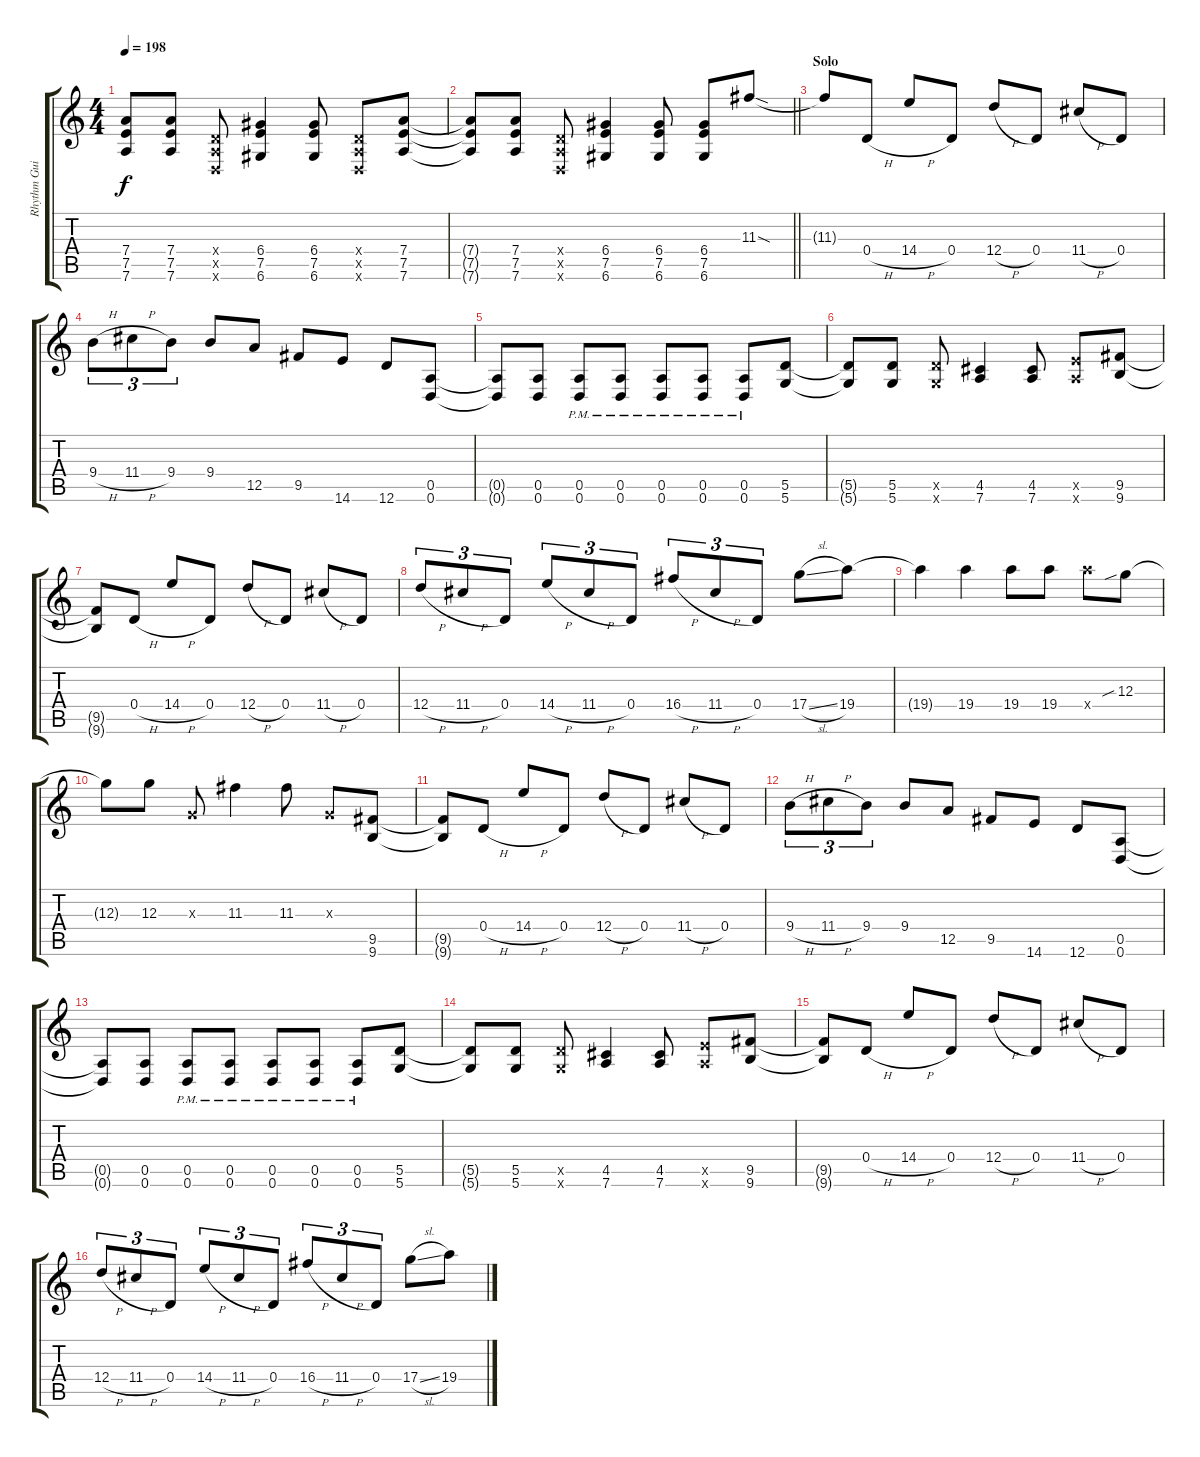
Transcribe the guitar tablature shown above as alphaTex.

\track ("Rhythm Guitar R" "Rhythm Gui") {instrument distortionguitar}
\staff {score tabs}
\tuning (E4 B3 G3 D3 A2 D2) {hide}
\ts (4 4)
\tempo 198
\clef g2
\ks c
(7.4{t} 7.5{t} 7.6{t}).8{dy f} (7.4 7.5 7.6).8 (0.4{x} 0.5{x} 0.6{x}).8 (6.4 7.5 6.6).4 (6.4 7.5 6.6).8 (0.4{x} 0.5{x} 0.6{x}).8 (7.4 7.5 7.6).8 |
\barLineRight lightlight
(7.4{t} 7.5{t} 7.6{t}).8 (7.4 7.5 7.6).8 (0.4{x} 0.5{x} 0.6{x}).8 (6.4 7.5 6.6).4 (6.4 7.5 6.6).8 (6.4 7.5 6.6).8 11.3{sod}.8 |
\section ("" "Solo")
11.3{t}.8 0.4{h}.8 14.4{h}.8 0.4.8 12.4{h}.8 0.4.8 11.4{h}.8 0.4.8 |
9.4{h}.8{tu (3 2)} 11.4{h}.8{tu (3 2)} 9.4.8{tu (3 2)} 9.4.8 12.5.8 9.5.8 14.6.8 12.6.8 (0.5 0.6).8 |
(0.5{t} 0.6{t}).8 (0.5 0.6).8 (0.5{pm} 0.6{pm}).8 (0.5{pm} 0.6{pm}).8 (0.5{pm} 0.6{pm}).8 (0.5{pm} 0.6{pm}).8 (0.5{pm} 0.6{pm}).8 (5.5 5.6).8 |
(5.5{t} 5.6{t}).8 (5.5 5.6).8 (5.5{x} 5.6{x}).8 (4.5 7.6).4 (4.5 7.6).8 (7.5{x} 7.6{x}).8 (9.5 9.6).8 |
(9.5{t} 9.6{t}).8 0.4{h}.8 14.4{h}.8 0.4.8 12.4{h}.8 0.4.8 11.4{h}.8 0.4.8 |
12.4{h}.8{tu (3 2)} 11.4{h}.8{tu (3 2)} 0.4.8{tu (3 2)} 14.4{h}.8{tu (3 2)} 11.4{h}.8{tu (3 2)} 0.4.8{tu (3 2)} 16.4{h}.8{tu (3 2)} 11.4{h}.8{tu (3 2)} 0.4.8{tu (3 2)} 17.4{sl}.8 19.4.8 |
19.4{t}.4 19.4.4 19.4.8 19.4.8 19.4{x}.8 12.3{sib}.8 |
12.3{t}.8 12.3.8 0.3{x}.8 11.3.4 11.3.8 0.3{x}.8 (9.5 9.6).8 |
(9.5{t} 9.6{t}).8 0.4{h}.8 14.4{h}.8 0.4.8 12.4{h}.8 0.4.8 11.4{h}.8 0.4.8 |
9.4{h}.8{tu (3 2)} 11.4{h}.8{tu (3 2)} 9.4.8{tu (3 2)} 9.4.8 12.5.8 9.5.8 14.6.8 12.6.8 (0.5 0.6).8 |
(0.5{t} 0.6{t}).8 (0.5 0.6).8 (0.5{pm} 0.6{pm}).8 (0.5{pm} 0.6{pm}).8 (0.5{pm} 0.6{pm}).8 (0.5{pm} 0.6{pm}).8 (0.5{pm} 0.6{pm}).8 (5.5 5.6).8 |
(5.5{t} 5.6{t}).8 (5.5 5.6).8 (5.5{x} 5.6{x}).8 (4.5 7.6).4 (4.5 7.6).8 (7.5{x} 7.6{x}).8 (9.5 9.6).8 |
(9.5{t} 9.6{t}).8 0.4{h}.8 14.4{h}.8 0.4.8 12.4{h}.8 0.4.8 11.4{h}.8 0.4.8 |
12.4{h}.8{tu (3 2)} 11.4{h}.8{tu (3 2)} 0.4.8{tu (3 2)} 14.4{h}.8{tu (3 2)} 11.4{h}.8{tu (3 2)} 0.4.8{tu (3 2)} 16.4{h}.8{tu (3 2)} 11.4{h}.8{tu (3 2)} 0.4.8{tu (3 2)} 17.4{sl}.8 19.4.8
